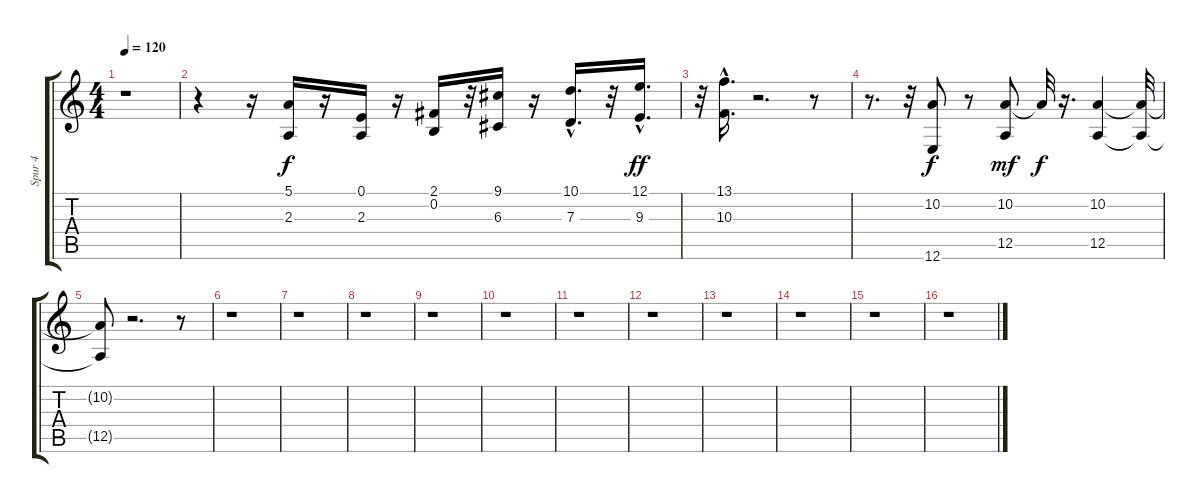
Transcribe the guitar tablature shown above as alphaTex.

\track ("Spur 4" "Spur 4") {instrument brasssection}
\staff {score tabs}
\tuning (E4 B3 G3 D3 A2 E2) {hide}
\ts (4 4)
\tempo 120
\clef g2
\ks c
r.1{dy f instrument brasssection} |
r.4 r.16 (5.1 2.3).16 r.16 (0.1 2.3).16 r.16 (2.1 0.2).16 r.32 (9.1 6.3).16 r.16 (10.1{hac} 7.3{hac}).16{d} r.32 (12.1{hac} 9.3).16{d dy ff} |
r.32 (13.1{hac} 10.3).16{d} r.2{d} r.8 |
r.8{d} r.32 (10.2 12.6).8{dy f} r.8 (10.2 12.5).8{dy mf} 10.2{t}.32{dy f} r.16{d} (10.2 12.5).4 (10.2{t} 12.5{t}).32 |
(10.2{t} 12.5{t}).8 r.2{d} r.8 |
r.1 |
r.1 |
r.1 |
r.1 |
r.1 |
r.1 |
r.1 |
r.1 |
r.1 |
r.1 |
r.1
